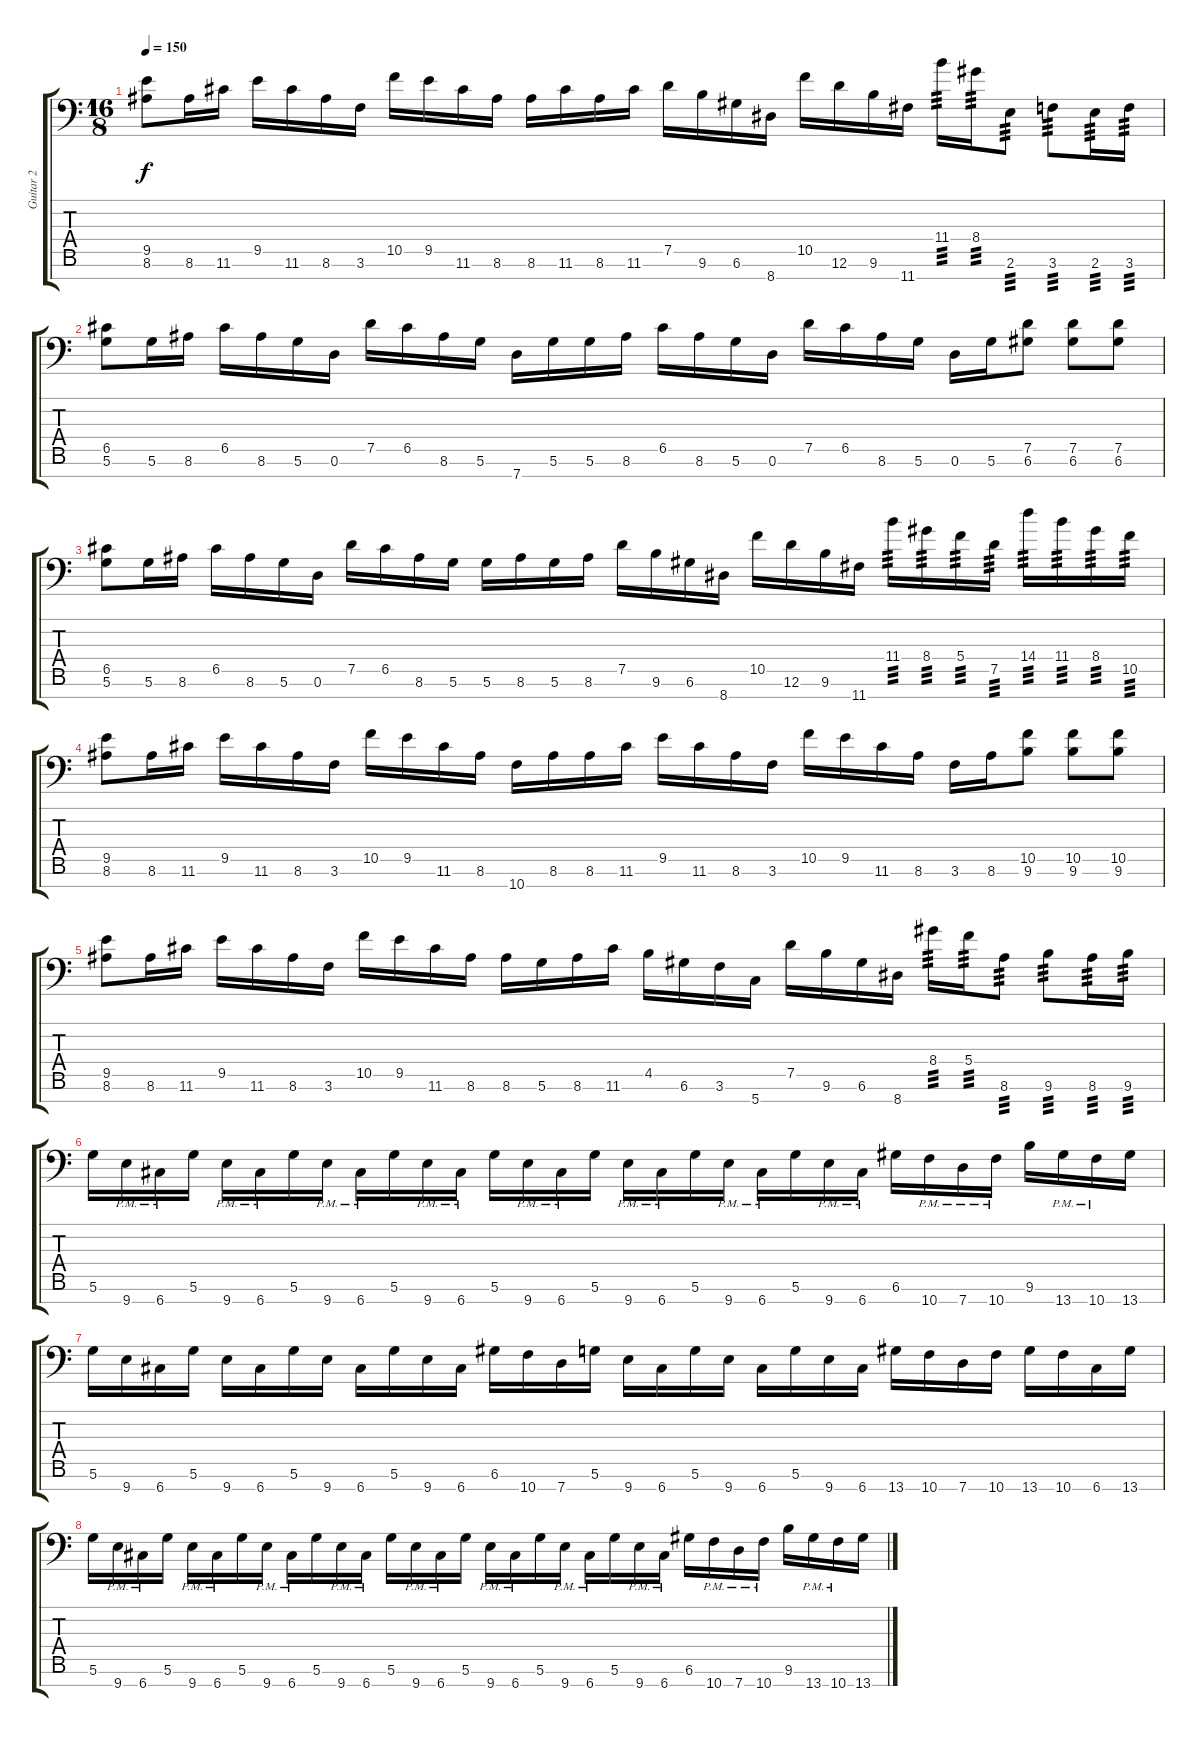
\track ("Guitar 2" "Guitar 2") {instrument distortionguitar}
\staff {score tabs}
\tuning (D4 A3 F3 C3 G2 D2 G1) {hide}
\ts (16 8)
\tempo 150
\clef f4
\ks c
(9.5 8.6).8{dy f} 8.6.16 11.6.16 9.5.16 11.6.16 8.6.16 3.6.16 10.5.16 9.5.16 11.6.16 8.6.16 8.6.16 11.6.16 8.6.16 11.6.16 7.5.16 9.6.16 6.6.16 8.7.16 10.5.16 12.6.16 9.6.16 11.7.16 11.4.16{tp 3} 8.4.16{tp 3} 2.6.8{tp 3} 3.6.8{tp 3} 2.6.16{tp 3} 3.6.16{tp 3} |
(6.5 5.6).8 5.6.16 8.6.16 6.5.16 8.6.16 5.6.16 0.6.16 7.5.16 6.5.16 8.6.16 5.6.16 7.7.16 5.6.16 5.6.16 8.6.16 6.5.16 8.6.16 5.6.16 0.6.16 7.5.16 6.5.16 8.6.16 5.6.16 0.6.16 5.6.16 (7.5 6.6).8 (7.5 6.6).8 (7.5 6.6).8 |
(6.5 5.6).8 5.6.16 8.6.16 6.5.16 8.6.16 5.6.16 0.6.16 7.5.16 6.5.16 8.6.16 5.6.16 5.6.16 8.6.16 5.6.16 8.6.16 7.5.16 9.6.16 6.6.16 8.7.16 10.5.16 12.6.16 9.6.16 11.7.16 11.4.16{tp 3} 8.4.16{tp 3} 5.4.16{tp 3} 7.5.16{tp 3} 14.4.16{tp 3} 11.4.16{tp 3} 8.4.16{tp 3} 10.5.16{tp 3} |
(9.5 8.6).8 8.6.16 11.6.16 9.5.16 11.6.16 8.6.16 3.6.16 10.5.16 9.5.16 11.6.16 8.6.16 10.7.16 8.6.16 8.6.16 11.6.16 9.5.16 11.6.16 8.6.16 3.6.16 10.5.16 9.5.16 11.6.16 8.6.16 3.6.16 8.6.16 (10.5 9.6).8 (10.5 9.6).8 (10.5 9.6).8 |
(9.5 8.6).8 8.6.16 11.6.16 9.5.16 11.6.16 8.6.16 3.6.16 10.5.16 9.5.16 11.6.16 8.6.16 8.6.16 5.6.16 8.6.16 11.6.16 4.5.16 6.6.16 3.6.16 5.7.16 7.5.16 9.6.16 6.6.16 8.7.16 8.4.16{tp 3} 5.4.16{tp 3} 8.6.8{tp 3} 9.6.8{tp 3} 8.6.16{tp 3} 9.6.16{tp 3} |
5.6.16 9.7{pm}.16 6.7{pm}.16 5.6.16 9.7{pm}.16 6.7{pm}.16 5.6.16 9.7{pm}.16 6.7{pm}.16 5.6.16 9.7{pm}.16 6.7{pm}.16 5.6.16 9.7{pm}.16 6.7{pm}.16 5.6.16 9.7{pm}.16 6.7{pm}.16 5.6.16 9.7{pm}.16 6.7{pm}.16 5.6.16 9.7{pm}.16 6.7{pm}.16 6.6.16 10.7{pm}.16 7.7{pm}.16 10.7{pm}.16 9.6.16 13.7{pm}.16 10.7{pm}.16 13.7.16 |
5.6.16 9.7.16 6.7.16 5.6.16 9.7.16 6.7.16 5.6.16 9.7.16 6.7.16 5.6.16 9.7.16 6.7.16 6.6.16 10.7.16 7.7.16 5.6.16 9.7.16 6.7.16 5.6.16 9.7.16 6.7.16 5.6.16 9.7.16 6.7.16 13.7.16 10.7.16 7.7.16 10.7.16 13.7.16 10.7.16 6.7.16 13.7.16 |
5.6.16 9.7{pm}.16 6.7{pm}.16 5.6.16 9.7{pm}.16 6.7{pm}.16 5.6.16 9.7{pm}.16 6.7{pm}.16 5.6.16 9.7{pm}.16 6.7{pm}.16 5.6.16 9.7{pm}.16 6.7{pm}.16 5.6.16 9.7{pm}.16 6.7{pm}.16 5.6.16 9.7{pm}.16 6.7{pm}.16 5.6.16 9.7{pm}.16 6.7{pm}.16 6.6.16 10.7{pm}.16 7.7{pm}.16 10.7{pm}.16 9.6.16 13.7{pm}.16 10.7{pm}.16 13.7.16
